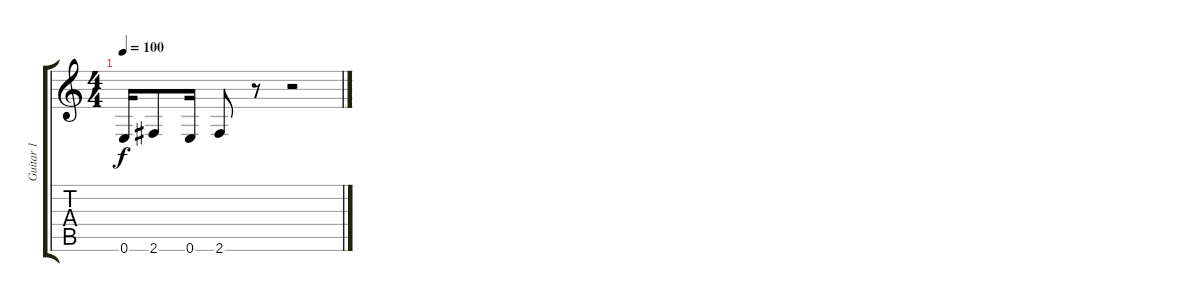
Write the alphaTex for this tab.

\track ("Guitar 1" "Guitar 1") {instrument overdrivenguitar}
\staff {score tabs}
\tuning (E4 B3 G3 D3 A2 E2) {hide}
\ts (4 4)
\tempo 100
\clef g2
\ks c
0.6.16{dy f} 2.6.8 0.6.16 2.6.8 r.8 r.2
